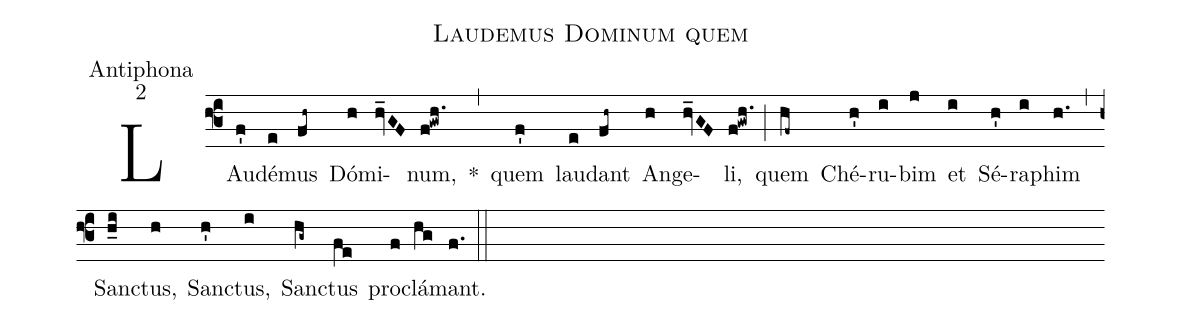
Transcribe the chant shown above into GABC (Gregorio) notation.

name:Laudemus Dominum quem;
office-part:Antiphona;
mode:2;
%%
(f3) LAu(f')dé(e)mus(fh~) Dó(h)mi(hv_GF)num,(f!gwh.) *(,) quem(f') lau(e)dant(fh~) An(h)ge(hv_GF)li,(f!gwh.) (;) quem(hf~) Ché(h')ru(i)bim(j) et(i) Sé(h')ra(i)phim(h.) (,) San(h_i)ctus,(h) San(h')ctus,(i) San(hg~)ctus(fe) pro(f)clá(hg)mant.(f.) (::)
